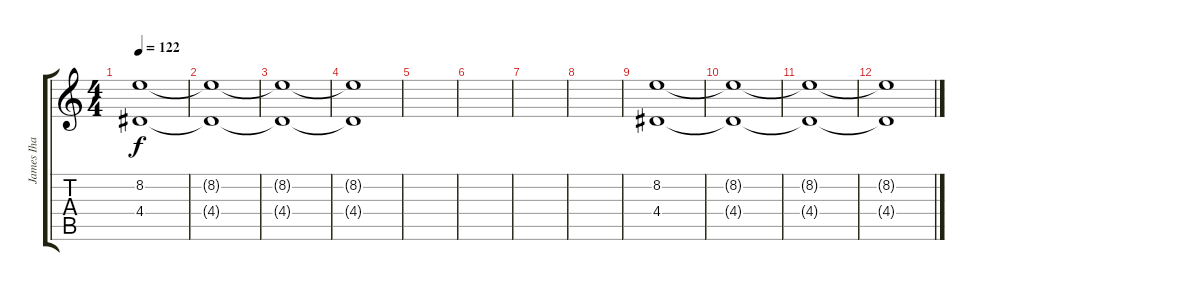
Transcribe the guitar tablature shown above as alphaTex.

\track ("James Iha" "James Iha") {instrument acousticguitarnylon}
\staff {score tabs}
\tuning (Db4 Ab3 E3 B2 Gb2 Db2) {hide}
\ts (4 4)
\tempo 122
\clef g2
\ks c
(8.2 4.4).1{dy f} |
(8.2{t} 4.4{t}).1 |
(8.2{t} 4.4{t}).1 |
(8.2{t} 4.4{t}).1 |
|
|
|
|
(8.2 4.4).1 |
(8.2{t} 4.4{t}).1 |
(8.2{t} 4.4{t}).1 |
(8.2{t} 4.4{t}).1
